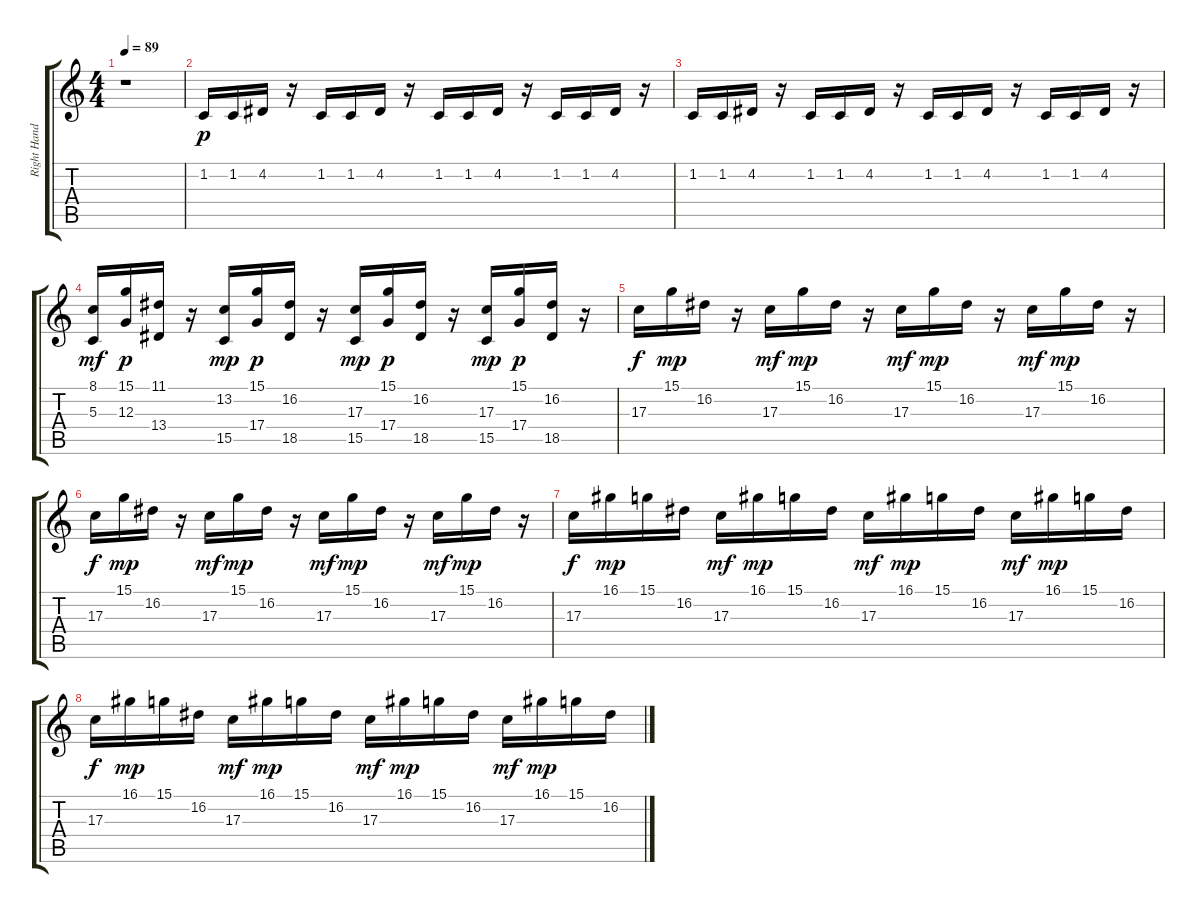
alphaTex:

\track ("Right Hand" "Right Hand") {instrument acousticgrandpiano}
\staff {score tabs}
\tuning (E4 B3 G3 D3 A2 E2) {hide}
\ts (4 4)
\tempo 89
\clef g2
\ks c
r.1{dy ppp} |
1.2.16{dy p} 1.2.16 4.2.16 r.16 1.2.16 1.2.16 4.2.16 r.16 1.2.16 1.2.16 4.2.16 r.16 1.2.16 1.2.16 4.2.16 r.16 |
1.2.16 1.2.16 4.2.16 r.16 1.2.16 1.2.16 4.2.16 r.16 1.2.16 1.2.16 4.2.16 r.16 1.2.16 1.2.16 4.2.16 r.16 |
(8.1 5.3).16{dy mf} (15.1 12.3).16{dy p} (11.1 13.4).16 r.16 (13.2 15.5).16{dy mp} (15.1 17.4).16{dy p} (16.2 18.5).16 r.16 (17.3 15.5).16{dy mp} (15.1 17.4).16{dy p} (16.2 18.5).16 r.16 (17.3 15.5).16{dy mp} (15.1 17.4).16{dy p} (16.2 18.5).16 r.16 |
17.3.16{dy f} 15.1.16{dy mp} 16.2.16 r.16 17.3.16{dy mf} 15.1.16{dy mp} 16.2.16 r.16 17.3.16{dy mf} 15.1.16{dy mp} 16.2.16 r.16 17.3.16{dy mf} 15.1.16{dy mp} 16.2.16 r.16 |
17.3.16{dy f} 15.1.16{dy mp} 16.2.16 r.16 17.3.16{dy mf} 15.1.16{dy mp} 16.2.16 r.16 17.3.16{dy mf} 15.1.16{dy mp} 16.2.16 r.16 17.3.16{dy mf} 15.1.16{dy mp} 16.2.16 r.16 |
17.3.16{dy f} 16.1.16{dy mp} 15.1.16 16.2.16 17.3.16{dy mf} 16.1.16{dy mp} 15.1.16 16.2.16 17.3.16{dy mf} 16.1.16{dy mp} 15.1.16 16.2.16 17.3.16{dy mf} 16.1.16{dy mp} 15.1.16 16.2.16 |
17.3.16{dy f} 16.1.16{dy mp} 15.1.16 16.2.16 17.3.16{dy mf} 16.1.16{dy mp} 15.1.16 16.2.16 17.3.16{dy mf} 16.1.16{dy mp} 15.1.16 16.2.16 17.3.16{dy mf} 16.1.16{dy mp} 15.1.16 16.2.16
